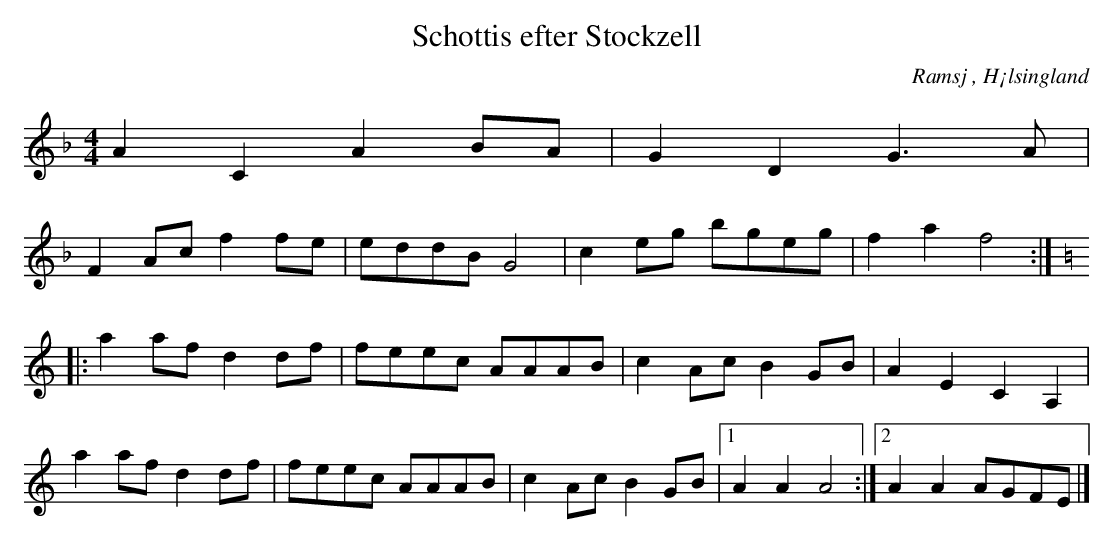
X:1
T: Schottis efter Stockzell
O: Ramsj , H¡lsingland
M: 4/4
L: 1/8
K: F
A2 C2 A2 BA|G2 D2 G2>A2|
F2 Ac f2 fe|eddB G4|c2 eg bgeg|f2 a2 f4:|
|:[K: Am] a2 af d2 df|feec AAAB|c2 Ac B2GB|A2 E2 C2 A,2|
a2 af d2 df|feec AAAB|c2 Ac B2GB|[1 A2 A2 A4:|[2 A2 A2 AGFE|]
